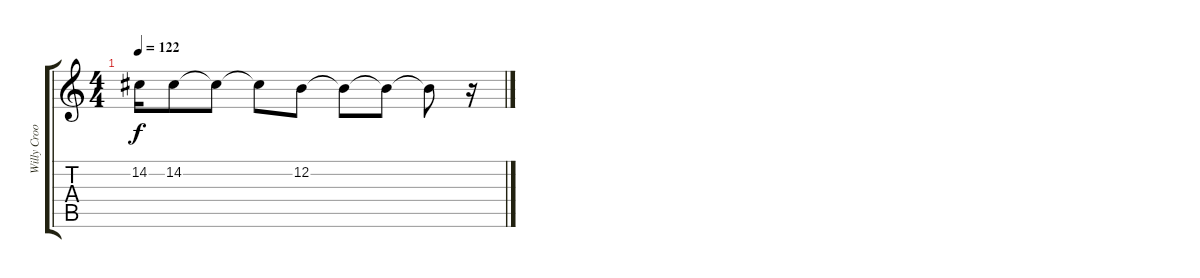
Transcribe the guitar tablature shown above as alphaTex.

\track ("Willy Crook" "Willy Croo") {instrument altosax}
\staff {score tabs}
\tuning (E4 B3 G3 D3 A2 E2) {hide}
\ts (4 4)
\tempo 122
\clef g2
\ks c
14.2{t}.16{dy f} 14.2.8 14.2{t}.8 14.2{t}.8 12.2.8{volume 7} 12.2{t}.8 12.2{t}.8 12.2{t}.8 r.16
